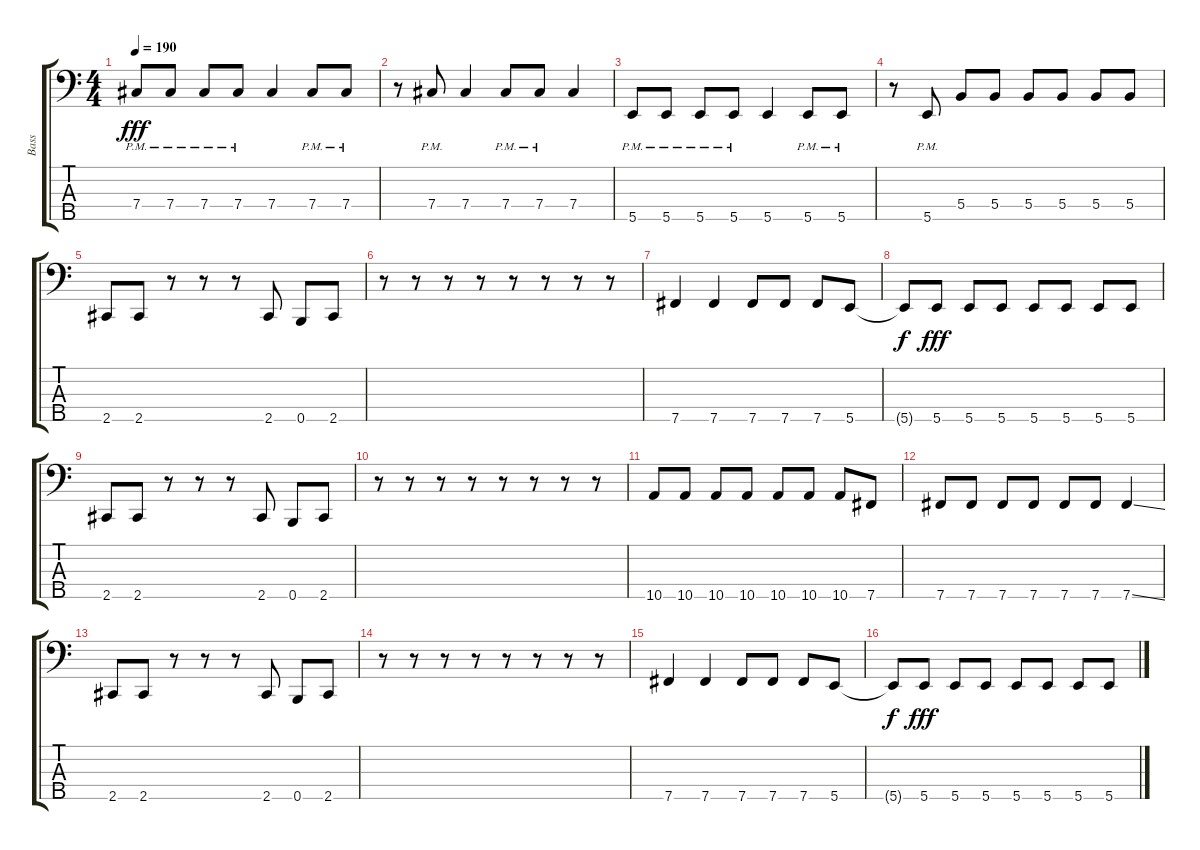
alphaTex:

\track ("Bass" "Bass") {instrument electricbasspick}
\staff {score tabs}
\tuning (Ab2 E2 B1 Gb1 B0) {hide}
\ts (4 4)
\tempo 190
\clef f4
\ks c
7.4{pm}.8{dy fff} 7.4{pm}.8 7.4{pm}.8 7.4{pm}.8 7.4.4 7.4{pm}.8 7.4{pm}.8 |
r.8 7.4{pm}.8 7.4.4 7.4{pm}.8 7.4{pm}.8 7.4.4 |
5.5{pm}.8 5.5{pm}.8 5.5{pm}.8 5.5{pm}.8 5.5.4 5.5{pm}.8 5.5{pm}.8 |
r.8 5.5{pm}.8 5.4.8 5.4.8 5.4.8 5.4.8 5.4.8 5.4.8 |
2.5.8 2.5.8 r.8 r.8 r.8 2.5.8 0.5.8 2.5.8 |
r.8 r.8 r.8 r.8 r.8 r.8 r.8 r.8 |
7.5.4 7.5.4 7.5.8 7.5.8 7.5.8 5.5.8 |
5.5{t}.8{dy f} 5.5.8{dy fff} 5.5.8 5.5.8 5.5.8 5.5.8 5.5.8 5.5.8 |
2.5.8 2.5.8 r.8 r.8 r.8 2.5.8 0.5.8 2.5.8 |
r.8 r.8 r.8 r.8 r.8 r.8 r.8 r.8 |
10.5.8 10.5.8 10.5.8 10.5.8 10.5.8 10.5.8 10.5.8 7.5.8 |
7.5.8 7.5.8 7.5.8 7.5.8 7.5.8 7.5.8 7.5{ss}.4 |
2.5.8 2.5.8 r.8 r.8 r.8 2.5.8 0.5.8 2.5.8 |
r.8 r.8 r.8 r.8 r.8 r.8 r.8 r.8 |
7.5.4 7.5.4 7.5.8 7.5.8 7.5.8 5.5.8 |
5.5{t}.8{dy f} 5.5.8{dy fff} 5.5.8 5.5.8 5.5.8 5.5.8 5.5.8 5.5.8
